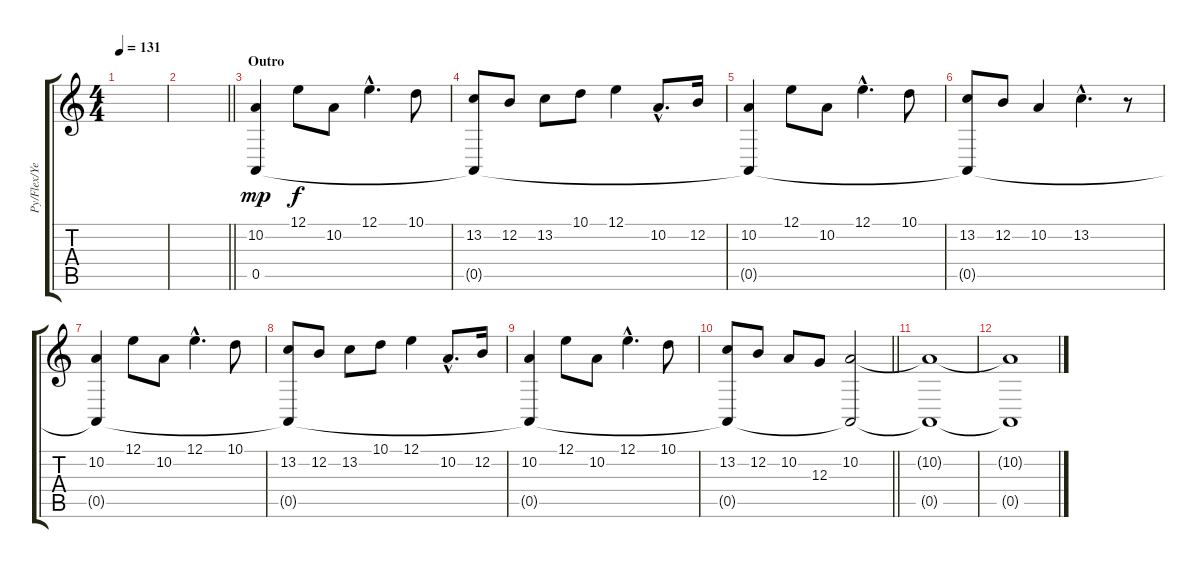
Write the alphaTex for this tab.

\track ("Py/Flex/Yellow" "Py/Flex/Ye") {instrument flute}
\staff {score tabs}
\tuning (E4 B3 G3 D3 A2 E2) {hide}
\ts (4 4)
\tempo 131
\clef g2
\ks c
|
\barLineRight lightlight
|
\section ("" "Outro")
(10.2 0.5).4{dy mp} 12.1.8{dy f} 10.2.8 12.1{hac}.4{d} 10.1.8 |
(13.2 0.5{t}).8 12.2.8 13.2.8 10.1.8 12.1.4 10.2{hac}.8{d} 12.2.16 |
(10.2 0.5{t}).4 12.1.8 10.2.8 12.1{hac}.4{d} 10.1.8 |
(13.2 0.5{t}).8 12.2.8 10.2.4 13.2{hac}.4{d} r.8 |
(10.2 0.5{t}).4 12.1.8 10.2.8 12.1{hac}.4{d} 10.1.8 |
(13.2 0.5{t}).8 12.2.8 13.2.8 10.1.8 12.1.4 10.2{hac}.8{d} 12.2.16 |
(10.2 0.5{t}).4 12.1.8 10.2.8 12.1{hac}.4{d} 10.1.8 |
\barLineRight lightlight
(13.2 0.5{t}).8 12.2.8 10.2.8 12.3.8 (10.2 0.5{t}).2 |
(10.2{t} 0.5{t}).1{volume 0} |
(10.2{t} 0.5{t}).1
